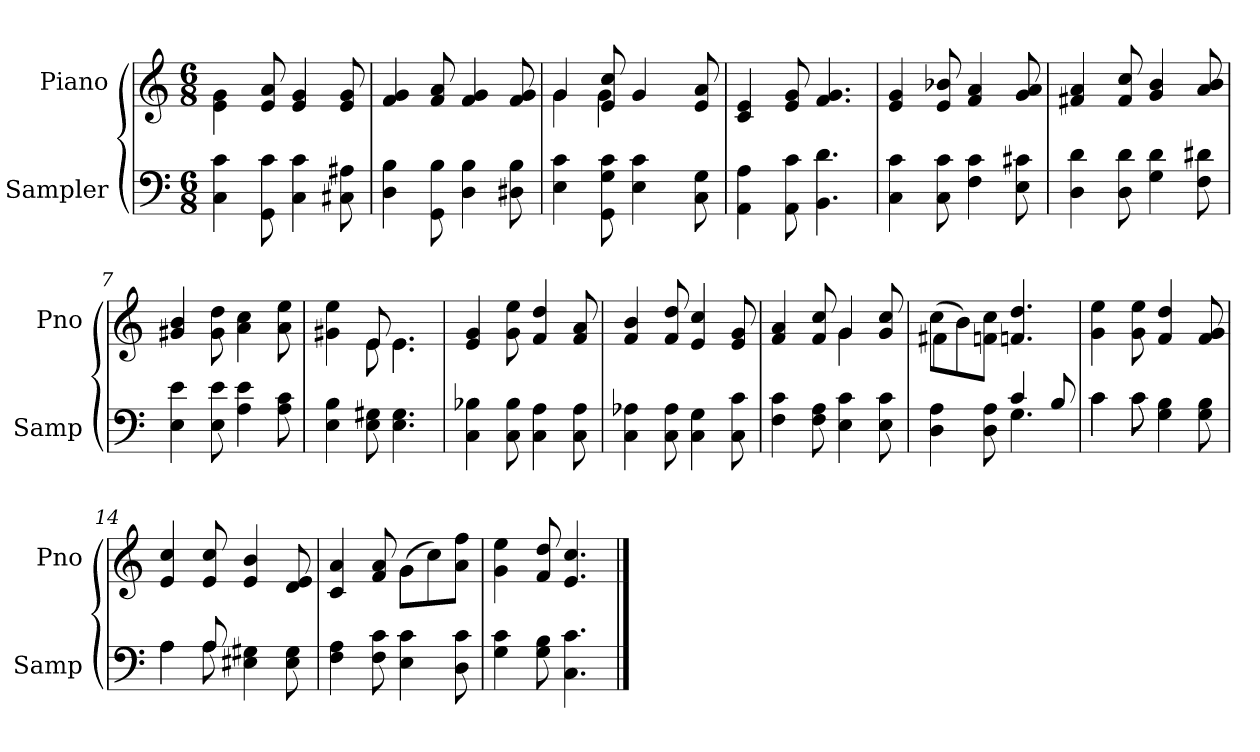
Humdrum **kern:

**kern	**kern
*part2	*part1
*staff2	*staff1
*I"Sampler	*I"Piano
*I'Samp	*I'Pno
*clefF4	*clefG2
*M6/8	*M6/8
=1	=1
4C 4c	4e\ 4g\
8GG 8c	8e 8a
4C 4c	4e 4g
8C#X 8A#X	8e 8g
=2	=2
4D 4B	4f 4g
8GG 8B	8f 8a
4D 4B	4f 4g
8D#X 8B	8f 8g
=3	=3
*	*^
4E 4c	4g/	4g
8GG 8G 8c	8e 8cc	4g
4E 4c	4g/	.
.	.	4ryy
8C 8G	8e 8a	.
*	*v	*v
=4	=4
4AA 4A	4c 4e
8AA 8c	8e 8g
4.BB 4.d	4.f 4.g
=5	=5
4C 4c	4e 4g
8C 8c	8e 8b-X
4F 4c	4f 4a
8E 8c#X	8g 8a
=6	=6
4D 4d	4f#X 4a
8D 8d	8f# 8cc
4G 4d	4g 4b
8F 8d#X	8a 8b
=7	=7
4E 4e	4g#X 4b
8E 8e	8g# 8dd
4A 4e	4a 4cc
8A 8c	8a 8ee
=8	=8
*	*^
4E 4B	4g#X 4ee	4ryy
8E 8G#X	8e/	8e
4.E 4.G#	4.e\	4.e
*	*v	*v
=9	=9
4C 4B-X	4e 4g
8C 8B-	8g 8ee
4C 4A	4f 4dd
8C 8A	8f 8a
=10	=10
4C 4A-X	4f 4b
8C 8A-	8f 8dd
4C 4G	4e 4cc
8C 8c	8e 8g
=11	=11
*	*^
4F 4c	4f 4a	4.ryy
8F 8A	8f 8cc	.
4E 4c	4g/	4g
8E 8c	8g 8cc	8ryy
=12	=12	=12
*^	*	*
4D 4A	4.ryy	(8cc\L	4f#X
.	.	8b\)	.
8D 8A	.	8f\ 8cc\J	2ryy
4c/	4.G	4.fn 4.dd	.
8B/	.	.	.
*	*	*v	*v
=13	=13	=13
4c\	4c	4g 4ee
8c\	8c	8g 8ee
4G 4B	4.ryy	4f 4dd
8G 8B	.	8f 8g
=14	=14	=14
4A\	4A	4e 4cc
8A/	8A	8e 8cc
4E#X 4G#X	4.ryy	4e 4b
8E# 8G#	.	8d 8e
*v	*v	*
=15	=15
*	*^
4F 4A	4c 4a	4.ryy
8F 8c	8f 8a	.
4E 4c	(8g\L	4g
.	8cc\)	.
8D 8c	8a\ 8ff\J	8ryy
*	*v	*v
=16	=16
4G 4c	4g 4ee
8G 8B	8f 8dd
4.C 4.c	4.e 4.cc
==	==
*-	*-
